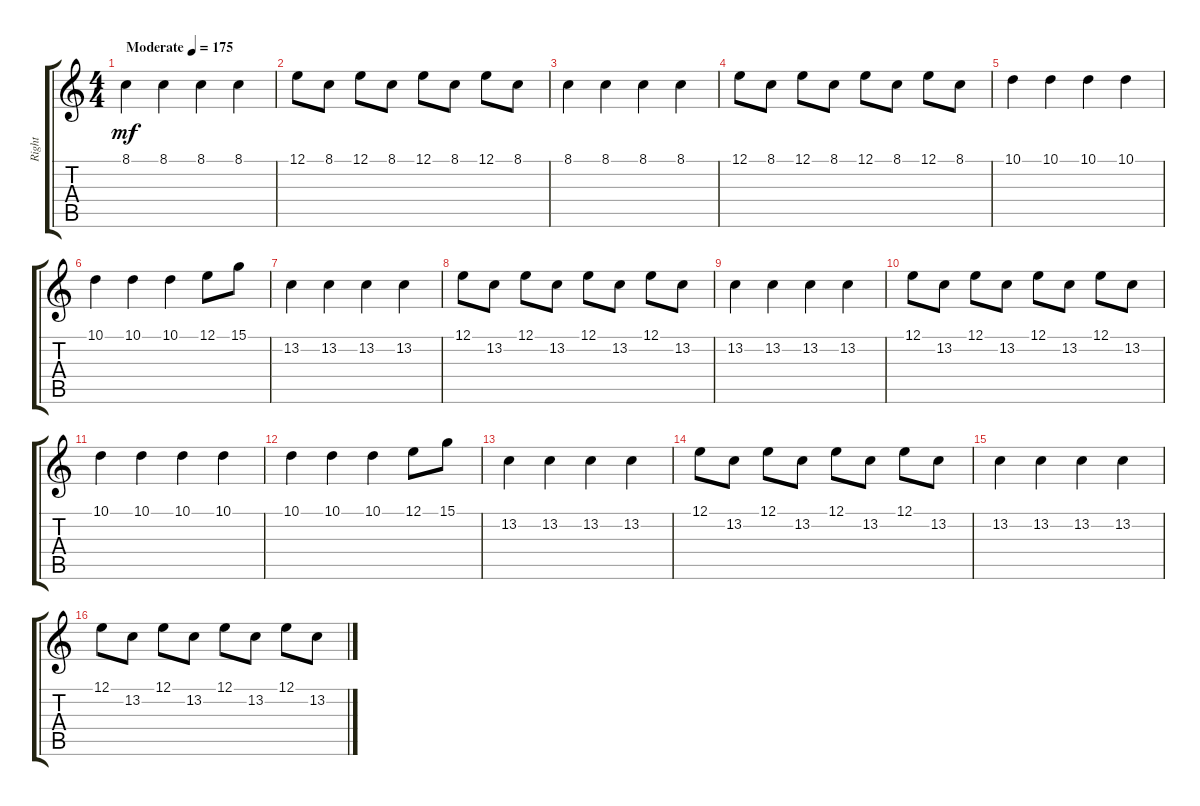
\track ("Right" "Right") {instrument lead1square}
\staff {score tabs}
\tuning (E4 B3 G3 D3 A2 E2) {hide}
\ts (4 4)
\tempo (175 "Moderate")
\clef g2
\ks c
8.1.4{dy mf instrument lead1square} 8.1.4 8.1.4 8.1.4 |
12.1.8 8.1.8 12.1.8 8.1.8 12.1.8 8.1.8 12.1.8 8.1.8 |
8.1.4 8.1.4 8.1.4 8.1.4 |
12.1.8 8.1.8 12.1.8 8.1.8 12.1.8 8.1.8 12.1.8 8.1.8 |
10.1.4 10.1.4 10.1.4 10.1.4 |
10.1.4 10.1.4 10.1.4 12.1.8 15.1.8 |
13.2.4 13.2.4 13.2.4 13.2.4 |
12.1.8 13.2.8 12.1.8 13.2.8 12.1.8 13.2.8 12.1.8 13.2.8 |
13.2.4 13.2.4 13.2.4 13.2.4 |
12.1.8 13.2.8 12.1.8 13.2.8 12.1.8 13.2.8 12.1.8 13.2.8 |
10.1.4 10.1.4 10.1.4 10.1.4 |
10.1.4 10.1.4 10.1.4 12.1.8 15.1.8 |
13.2.4 13.2.4 13.2.4 13.2.4 |
12.1.8 13.2.8 12.1.8 13.2.8 12.1.8 13.2.8 12.1.8 13.2.8 |
13.2.4 13.2.4 13.2.4 13.2.4 |
12.1.8 13.2.8 12.1.8 13.2.8 12.1.8 13.2.8 12.1.8 13.2.8
